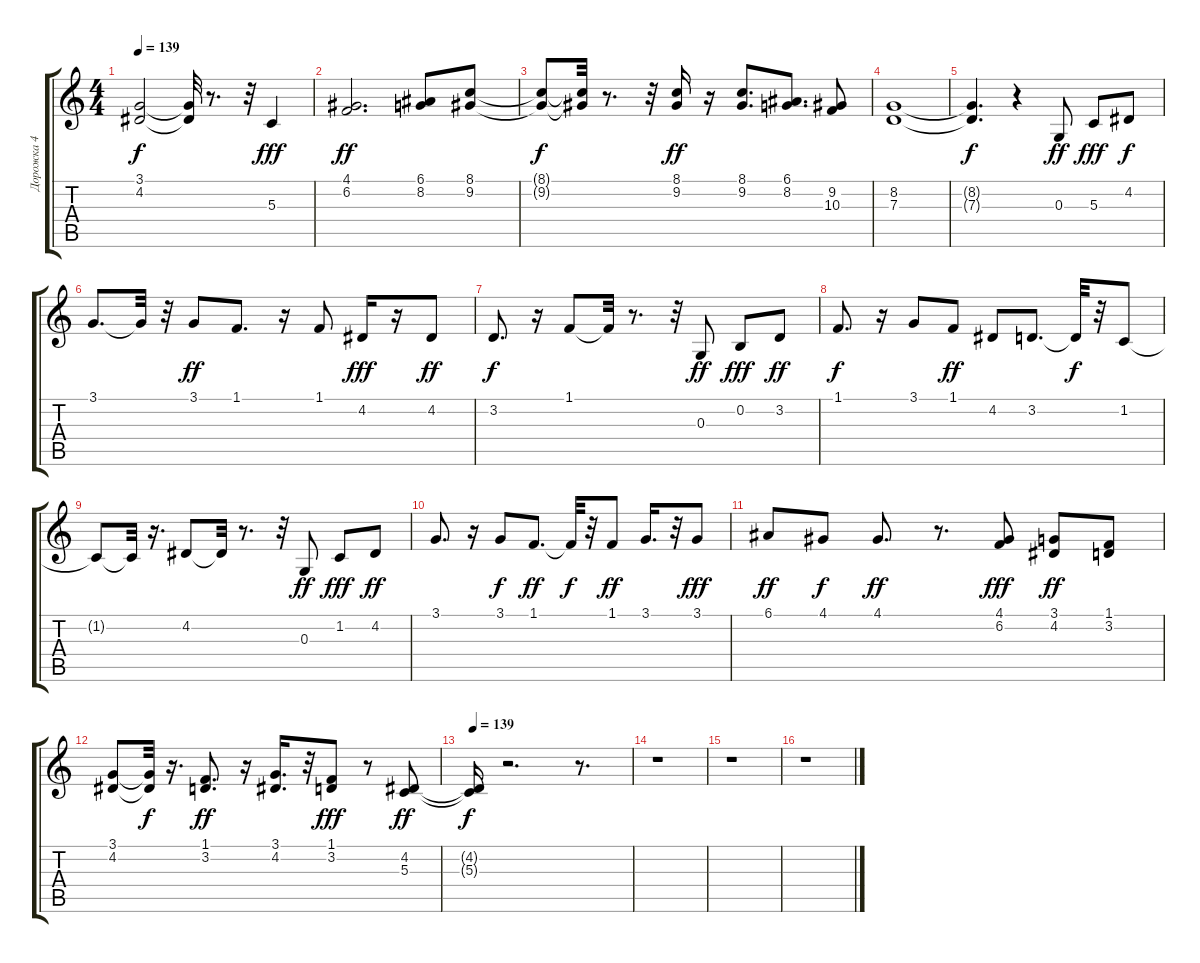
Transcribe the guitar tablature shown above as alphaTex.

\track ("Дорожка 4" "Дорожка 4") {instrument altosax}
\staff {score tabs}
\tuning (E4 B3 G3 D3 A2 E2) {hide}
\ts (4 4)
\tempo 139
\clef g2
\ks c
(3.1{t} 4.2{t}).2{dy f} (3.1{t} 4.2{t}).32 r.8{d} r.32 5.3.4{dy fff} |
(4.1 6.2).2{d dy ff} (6.1 8.2).8 (8.1 9.2).8 |
(8.1{t} 9.2{t}).8{dy f} (8.1{t} 9.2{t}).32 r.8{d} r.32 (8.1 9.2).16{dy ff} r.16 (8.1 9.2).8{d} (6.1 8.2).8{d} (9.2 10.3).8 |
(8.2 7.3).1 |
(8.2{t} 7.3{t}).4{d dy f} r.4 0.3.8{dy ff} 5.3.8{dy fff} 4.2.8{dy f} |
3.1.8{d} 3.1{t}.32 r.32 3.1.8{dy ff} 1.1.8{d} r.16 1.1.8 4.2.16{dy fff} r.16 4.2.8{dy ff} |
3.2.8{d dy f} r.16 1.1.8 1.1{t}.32 r.8{d} r.32 0.3.8{dy ff} 0.2.8{dy fff} 3.2.8{dy ff} |
1.1.8{d dy f} r.16 3.1.8 1.1.8{dy ff} 4.2.8 3.2.8{d} 3.2{t}.32{dy f} r.32 1.2.8 |
1.2{t}.8 1.2{t}.32 r.16{d} 4.2.8 4.2{t}.32 r.8{d} r.32 0.3.8{dy ff} 1.2.8{dy fff} 4.2.8{dy ff} |
3.1.8{d} r.16 3.1.8{dy f} 1.1.8{d dy ff} 1.1{t}.32{dy f} r.32 1.1.8{dy ff} 3.1.16{d} r.32 3.1.8{dy fff} |
6.1.8{dy ff} 4.1.8{dy f} 4.1.8{d dy ff} r.8{d} (4.1 6.2).8{dy fff} (3.1 4.2).8{dy ff} (1.1 3.2).8 |
(3.1 4.2).8 (3.1{t} 4.2{t}).32{dy f} r.16{d} (1.1 3.2).8{d dy ff} r.16 (3.1 4.2).16{d} r.32 (1.1 3.2).8{dy fff} r.8 (4.2 5.3).8{dy ff} |
\tempo 139
(4.2{t} 5.3{t}).16{dy f} r.2{d} r.8{d} |
r.1 |
r.1 |
r.1
